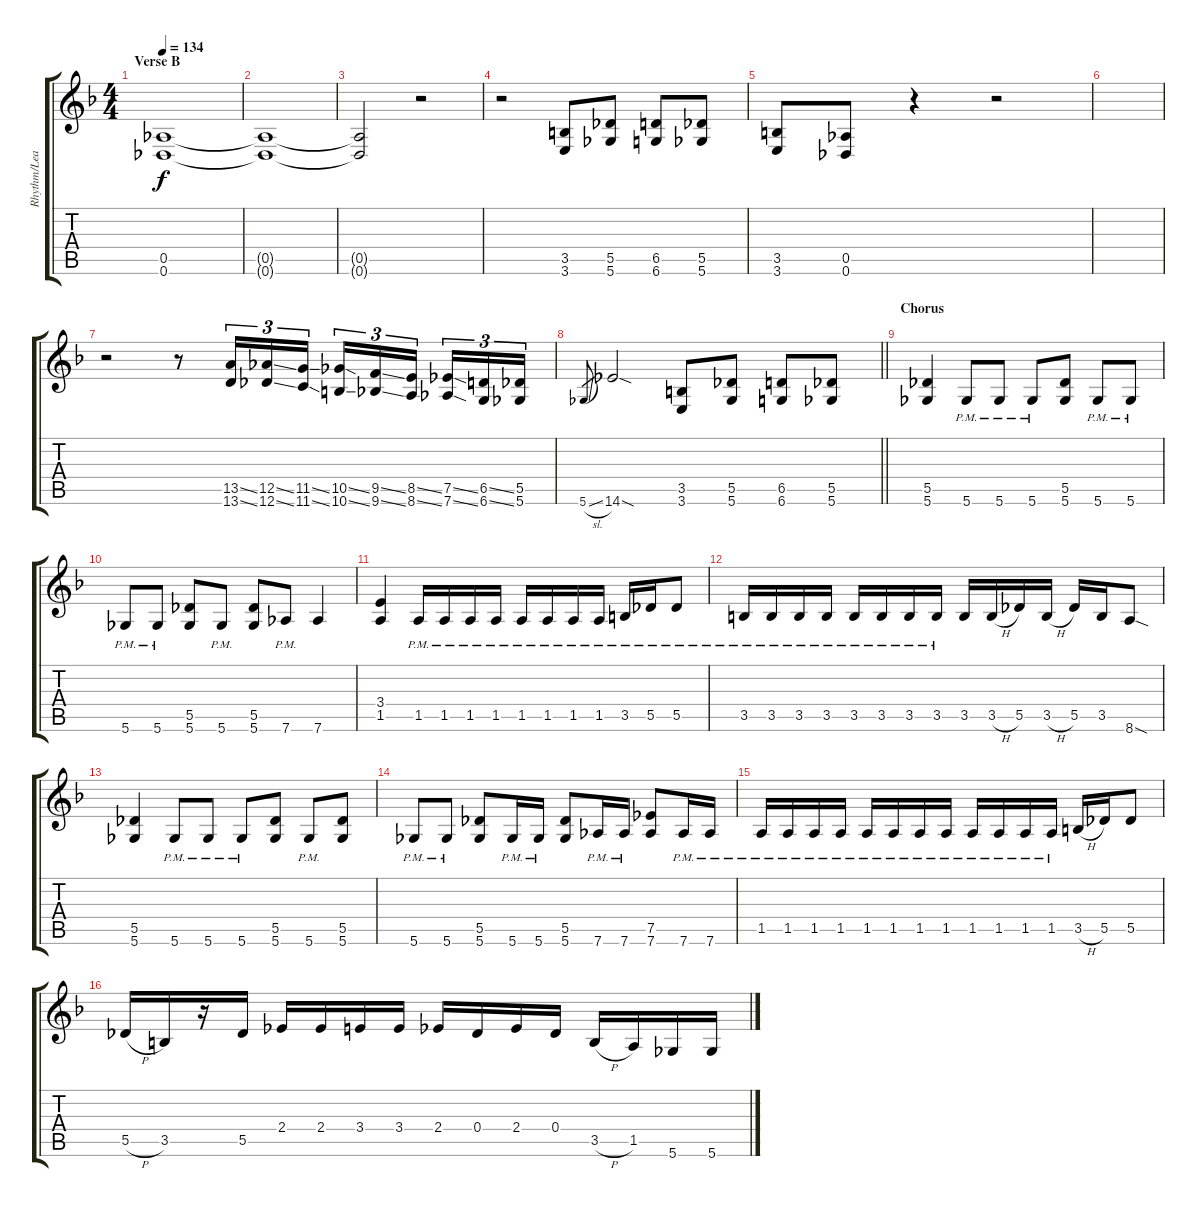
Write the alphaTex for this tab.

\track ("Rhythm/Lead" "Rhythm/Lea") {instrument distortionguitar}
\staff {score tabs}
\tuning (Eb4 Bb3 Gb3 Db3 Ab2 Db2) {hide}
\ts (4 4)
\section ("" "Verse B")
\tempo 134
\clef g2
\ks f
(0.5 0.6).1{dy f} |
(0.5{t} 0.6{t}).1 |
(0.5{t} 0.6{t}).2 r.2 |
r.2 (3.5 3.6).8 (5.5 5.6).8 (6.5 6.6).8 (5.5 5.6).8 |
(3.5 3.6).8 (0.5 0.6).8 r.4 r.2 |
|
r.2 r.8 (13.5{ss} 13.6{ss}).16{tu (3 2) instrument guitarfretnoise} (12.5{ss} 12.6{ss}).16{tu (3 2)} (11.5{ss} 11.6{ss}).16{tu (3 2)} (10.5{ss} 10.6{ss}).16{tu (3 2)} (9.5{ss} 9.6{ss}).16{tu (3 2)} (8.5{ss} 8.6{ss}).16{tu (3 2) beam splitsecondary} (7.5{ss} 7.6{ss}).16{tu (3 2)} (6.5{ss} 6.6{ss}).16{tu (3 2)} (5.5 5.6).16{tu (3 2) instrument distortionguitar} |
\barLineRight lightlight
5.6{sl}.8{gr} 14.6{sod}.2 (3.5 3.6).8 (5.5 5.6).8 (6.5 6.6).8 (5.5 5.6).8 |
\section ("" "Chorus")
(5.5 5.6).4 5.6{pm}.8 5.6{pm}.8 5.6{pm}.8 (5.5 5.6).8 5.6{pm}.8 5.6{pm}.8 |
5.6{pm}.8 5.6{pm}.8 (5.5 5.6).8 5.6{pm}.8 (5.5 5.6).8 7.6{pm}.8 7.6.4 |
(3.4 1.5).4 1.5{pm}.16 1.5{pm}.16 1.5{pm}.16 1.5{pm}.16 1.5{pm}.16 1.5{pm}.16 1.5{pm}.16 1.5{pm}.16 3.5{pm}.16 5.5{pm}.16 5.5{pm}.8 |
3.5{pm}.16 3.5{pm}.16 3.5{pm}.16 3.5{pm}.16 3.5{pm}.16 3.5{pm}.16 3.5{pm}.16 3.5{pm}.16 3.5.16 3.5{h}.16 5.5.16 3.5{h}.16 5.5.16 3.5.16 8.6{sod}.8 |
(5.5 5.6).4 5.6{pm}.8 5.6{pm}.8 5.6{pm}.8 (5.5 5.6).8 5.6{pm}.8 (5.5 5.6).8 |
5.6{pm}.8 5.6{pm}.8 (5.5 5.6).8 5.6{pm}.16 5.6{pm}.16 (5.5 5.6).8 7.6{pm}.16 7.6{pm}.16 (7.5 7.6).8 7.6{pm}.16 7.6{pm}.16 |
1.5{pm}.16 1.5{pm}.16 1.5{pm}.16 1.5{pm}.16 1.5{pm}.16 1.5{pm}.16 1.5{pm}.16 1.5{pm}.16 1.5{pm}.16 1.5{pm}.16 1.5{pm}.16 1.5{pm}.16 3.5{h}.16 5.5.16 5.5.8 |
5.5{h}.16 3.5.16 r.16 5.5.16 2.4.16 2.4.16 3.4.16 3.4.16 2.4.16 0.4.16 2.4.16 0.4.16 3.5{h}.16 1.5.16 5.6.16 5.6.16
